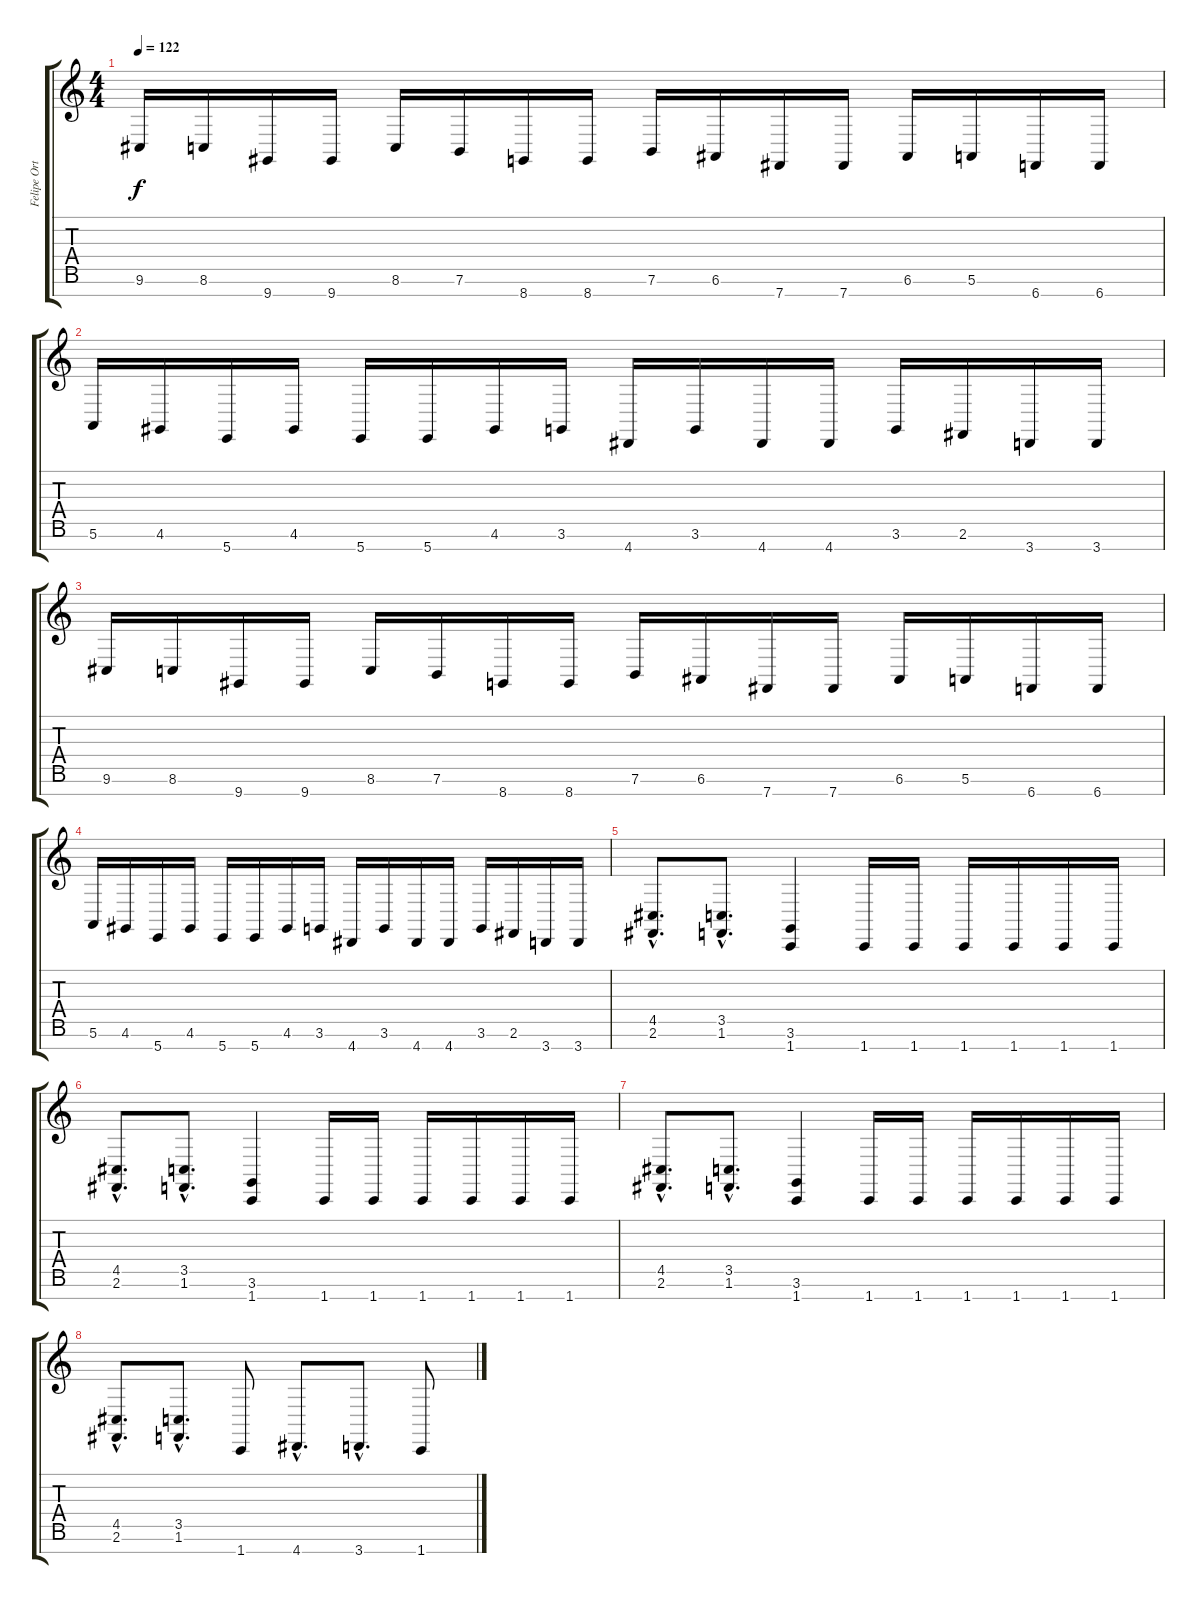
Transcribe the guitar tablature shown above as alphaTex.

\track ("Felipe Ortiz" "Felipe Ort") {instrument lead2sawtooth}
\staff {score tabs}
\tuning (E4 B3 G3 D3 A2 E2 B1) {hide}
\ts (4 4)
\tempo 122
\clef g2
\ks c
9.6.16{dy f} 8.6.16 9.7.16 9.7.16 8.6.16 7.6.16 8.7.16 8.7.16 7.6.16 6.6.16 7.7.16 7.7.16 6.6.16 5.6.16 6.7.16 6.7.16 |
5.6.16 4.6.16 5.7.16 4.6.16 5.7.16 5.7.16 4.6.16 3.6.16 4.7.16 3.6.16 4.7.16 4.7.16 3.6.16 2.6.16 3.7.16 3.7.16 |
9.6.16 8.6.16 9.7.16 9.7.16 8.6.16 7.6.16 8.7.16 8.7.16 7.6.16 6.6.16 7.7.16 7.7.16 6.6.16 5.6.16 6.7.16 6.7.16 |
5.6.16 4.6.16 5.7.16 4.6.16 5.7.16 5.7.16 4.6.16 3.6.16 4.7.16 3.6.16 4.7.16 4.7.16 3.6.16 2.6.16 3.7.16 3.7.16 |
(4.5{hac} 2.6{hac}).8{d} (3.5{hac} 1.6{hac}).8{d} (3.6 1.7).4 1.7.16 1.7.16 1.7.16 1.7.16 1.7.16 1.7.16 |
(4.5{hac} 2.6{hac}).8{d} (3.5{hac} 1.6{hac}).8{d} (3.6 1.7).4 1.7.16 1.7.16 1.7.16 1.7.16 1.7.16 1.7.16 |
(4.5{hac} 2.6{hac}).8{d} (3.5{hac} 1.6{hac}).8{d} (3.6 1.7).4 1.7.16 1.7.16 1.7.16 1.7.16 1.7.16 1.7.16 |
(4.5{hac} 2.6{hac}).8{d} (3.5{hac} 1.6{hac}).8{d} 1.7.8 4.7{hac}.8{d} 3.7{hac}.8{d} 1.7.8
